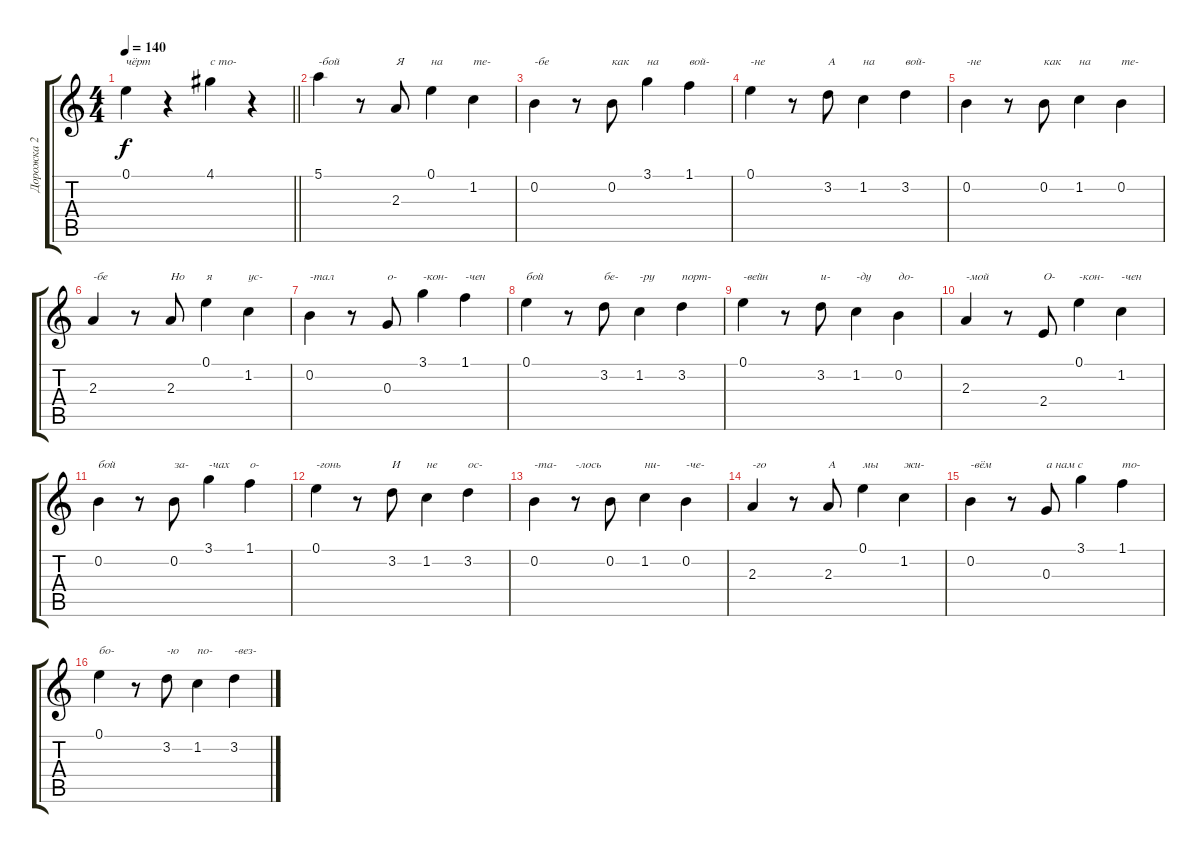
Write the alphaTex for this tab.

\track ("Дорожка 2" "Дорожка 2") {instrument acousticguitarsteel}
\staff {score tabs}
\tuning (E4 B3 G3 D3 A2 E2) {hide}
\ts (4 4)
\tempo 140
\clef g2
\barLineRight lightlight
\ks c
0.1.4{txt "чёрт" dy f} r.4 4.1.4{txt "с то-"} r.4 |
5.1.4{txt "-бой"} r.8 2.3.8{txt "Я"} 0.1.4{txt "на"} 1.2.4{txt "те-"} |
0.2.4{txt "-бе"} r.8 0.2.8{txt "как"} 3.1.4{txt "на"} 1.1.4{txt "вой-"} |
0.1.4{txt "-не"} r.8 3.2.8{txt "А"} 1.2.4{txt "на"} 3.2.4{txt "вой-"} |
0.2.4{txt "-не"} r.8 0.2.8{txt "как"} 1.2.4{txt "на"} 0.2.4{txt "те-"} |
2.3.4{txt "-бе"} r.8 2.3.8{txt "Но"} 0.1.4{txt "я"} 1.2.4{txt "ус-"} |
0.2.4{txt "-тал"} r.8 0.3.8{txt "о-"} 3.1.4{txt "-кон-"} 1.1.4{txt "-чен"} |
0.1.4{txt "бой"} r.8 3.2.8{txt "бе-"} 1.2.4{txt "-ру"} 3.2.4{txt "порт-"} |
0.1.4{txt "-вейн"} r.8 3.2.8{txt "и-"} 1.2.4{txt "-ду"} 0.2.4{txt "до-"} |
2.3.4{txt "-мой"} r.8 2.4.8{txt "О-"} 0.1.4{txt "-кон-"} 1.2.4{txt "-чен"} |
0.2.4{txt "бой"} r.8 0.2.8{txt "за-"} 3.1.4{txt "-чах"} 1.1.4{txt "о-"} |
0.1.4{txt "-гонь"} r.8 3.2.8{txt "И"} 1.2.4{txt "не"} 3.2.4{txt "ос-"} |
0.2.4{txt "-та-"} r.8{txt "-лось"} 0.2.8 1.2.4{txt "ни-"} 0.2.4{txt "-че-"} |
2.3.4{txt "-го"} r.8 2.3.8{txt "А"} 0.1.4{txt "мы"} 1.2.4{txt "жи-"} |
0.2.4{txt "-вём"} r.8 0.3.8{txt "а нам с"} 3.1.4 1.1.4{txt "то-"} |
0.1.4{txt "бо-"} r.8 3.2.8{txt "-ю"} 1.2.4{txt "по-"} 3.2.4{txt "-вез-"}
